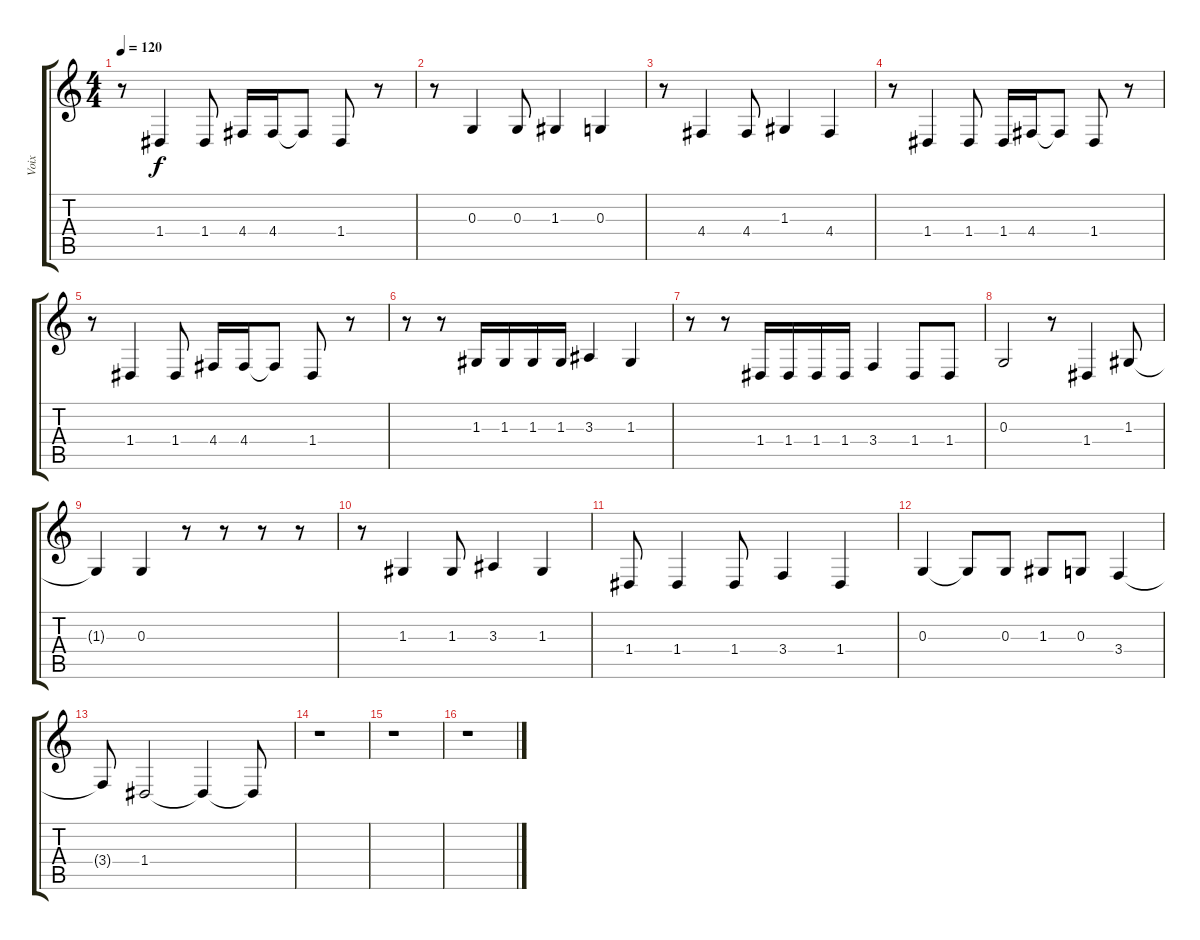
\track ("Voix" "Voix") {instrument cello}
\staff {score tabs}
\tuning (E4 B3 G3 D3 A2 E2) {hide}
\ts (4 4)
\tempo 120
\clef g2
\ks c
r.8{dy f} 1.4.4 1.4.8 4.4.16 4.4.16 4.4{t}.8 1.4.8 r.8 |
r.8 0.3.4 0.3.8 1.3.4 0.3.4 |
r.8 4.4.4 4.4.8 1.3.4 4.4.4 |
r.8 1.4.4 1.4.8 1.4.16 4.4.16 4.4{t}.8 1.4.8 r.8 |
r.8 1.4.4 1.4.8 4.4.16 4.4.16 4.4{t}.8 1.4.8 r.8 |
r.8 r.8 1.3.16 1.3.16 1.3.16 1.3.16 3.3.4 1.3.4 |
r.8 r.8 1.4.16 1.4.16 1.4.16 1.4.16 3.4.4 1.4.8 1.4.8 |
0.3.2 r.8 1.4.4 1.3.8 |
1.3{t}.4 0.3.4 r.8 r.8 r.8 r.8 |
r.8 1.3.4 1.3.8 3.3.4 1.3.4 |
1.4.8 1.4.4 1.4.8 3.4.4 1.4.4 |
0.3.4 0.3{t}.8 0.3.8 1.3.8 0.3.8 3.4.4 |
3.4{t}.8 1.4.2 1.4{t}.4 1.4{t}.8 |
r.1 |
r.1 |
r.1
